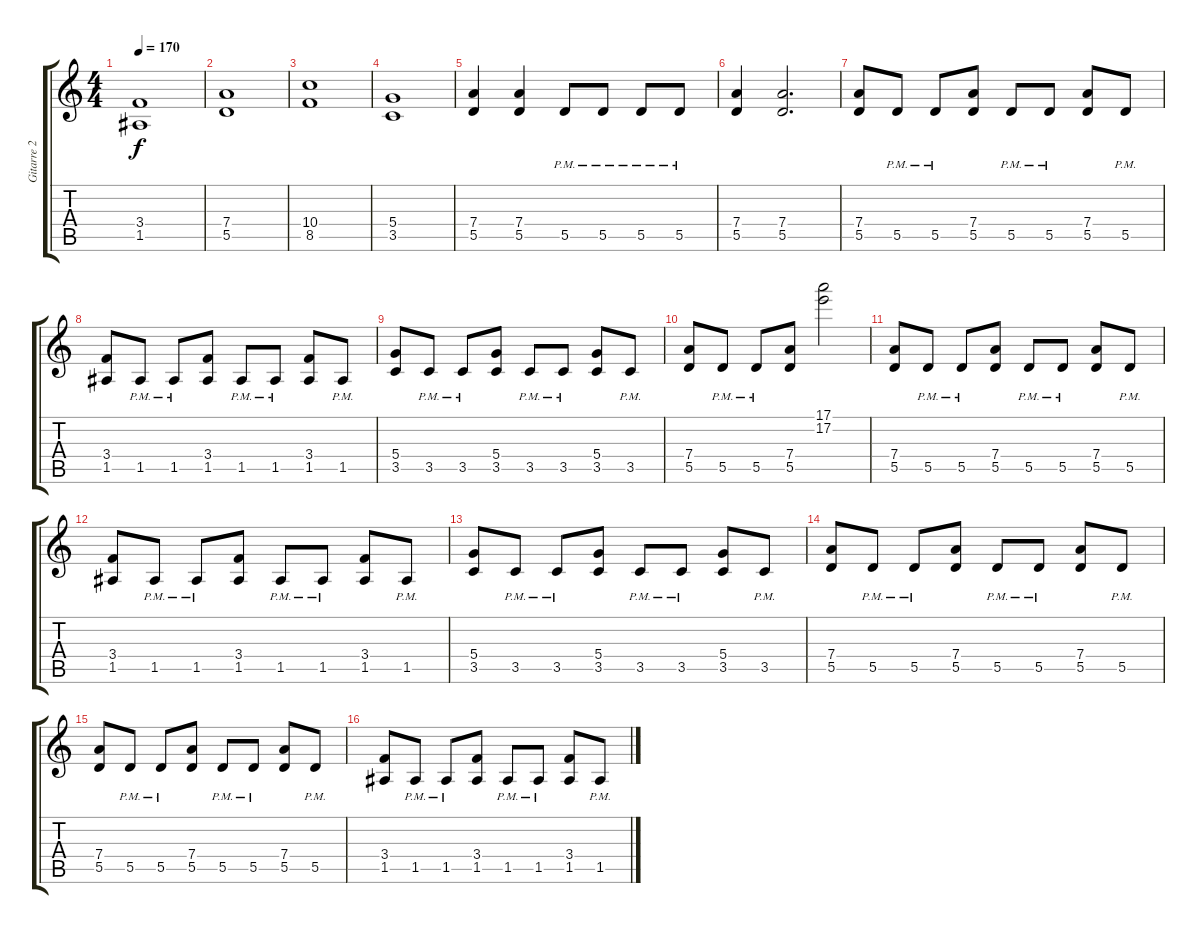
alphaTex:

\track ("Gitarre 2" "Gitarre 2") {instrument distortionguitar}
\staff {score tabs}
\tuning (E4 B3 G3 D3 A2 E2) {hide}
\ts (4 4)
\tempo 170
\clef g2
\ks c
(3.4 1.5).1{dy f} |
(7.4 5.5).1 |
(10.4 8.5).1 |
(5.4 3.5).1 |
(7.4 5.5).4 (7.4 5.5).4 5.5{pm}.8 5.5{pm}.8 5.5{pm}.8 5.5{pm}.8 |
(7.4 5.5).4 (7.4 5.5).2{d} |
(7.4 5.5).8 5.5{pm}.8 5.5{pm}.8 (7.4 5.5).8 5.5{pm}.8 5.5{pm}.8 (7.4 5.5).8 5.5{pm}.8 |
(3.4 1.5).8 1.5{pm}.8 1.5{pm}.8 (3.4 1.5).8 1.5{pm}.8 1.5{pm}.8 (3.4 1.5).8 1.5{pm}.8 |
(5.4 3.5).8 3.5{pm}.8 3.5{pm}.8 (5.4 3.5).8 3.5{pm}.8 3.5{pm}.8 (5.4 3.5).8 3.5{pm}.8 |
(7.4 5.5).8 5.5{pm}.8 5.5{pm}.8 (7.4 5.5).8 (17.1 17.2).2 |
(7.4 5.5).8 5.5{pm}.8 5.5{pm}.8 (7.4 5.5).8 5.5{pm}.8 5.5{pm}.8 (7.4 5.5).8 5.5{pm}.8 |
(3.4 1.5).8 1.5{pm}.8 1.5{pm}.8 (3.4 1.5).8 1.5{pm}.8 1.5{pm}.8 (3.4 1.5).8 1.5{pm}.8 |
(5.4 3.5).8 3.5{pm}.8 3.5{pm}.8 (5.4 3.5).8 3.5{pm}.8 3.5{pm}.8 (5.4 3.5).8 3.5{pm}.8 |
(7.4 5.5).8 5.5{pm}.8 5.5{pm}.8 (7.4 5.5).8 5.5{pm}.8 5.5{pm}.8 (7.4 5.5).8 5.5{pm}.8 |
(7.4 5.5).8 5.5{pm}.8 5.5{pm}.8 (7.4 5.5).8 5.5{pm}.8 5.5{pm}.8 (7.4 5.5).8 5.5{pm}.8 |
(3.4 1.5).8 1.5{pm}.8 1.5{pm}.8 (3.4 1.5).8 1.5{pm}.8 1.5{pm}.8 (3.4 1.5).8 1.5{pm}.8
